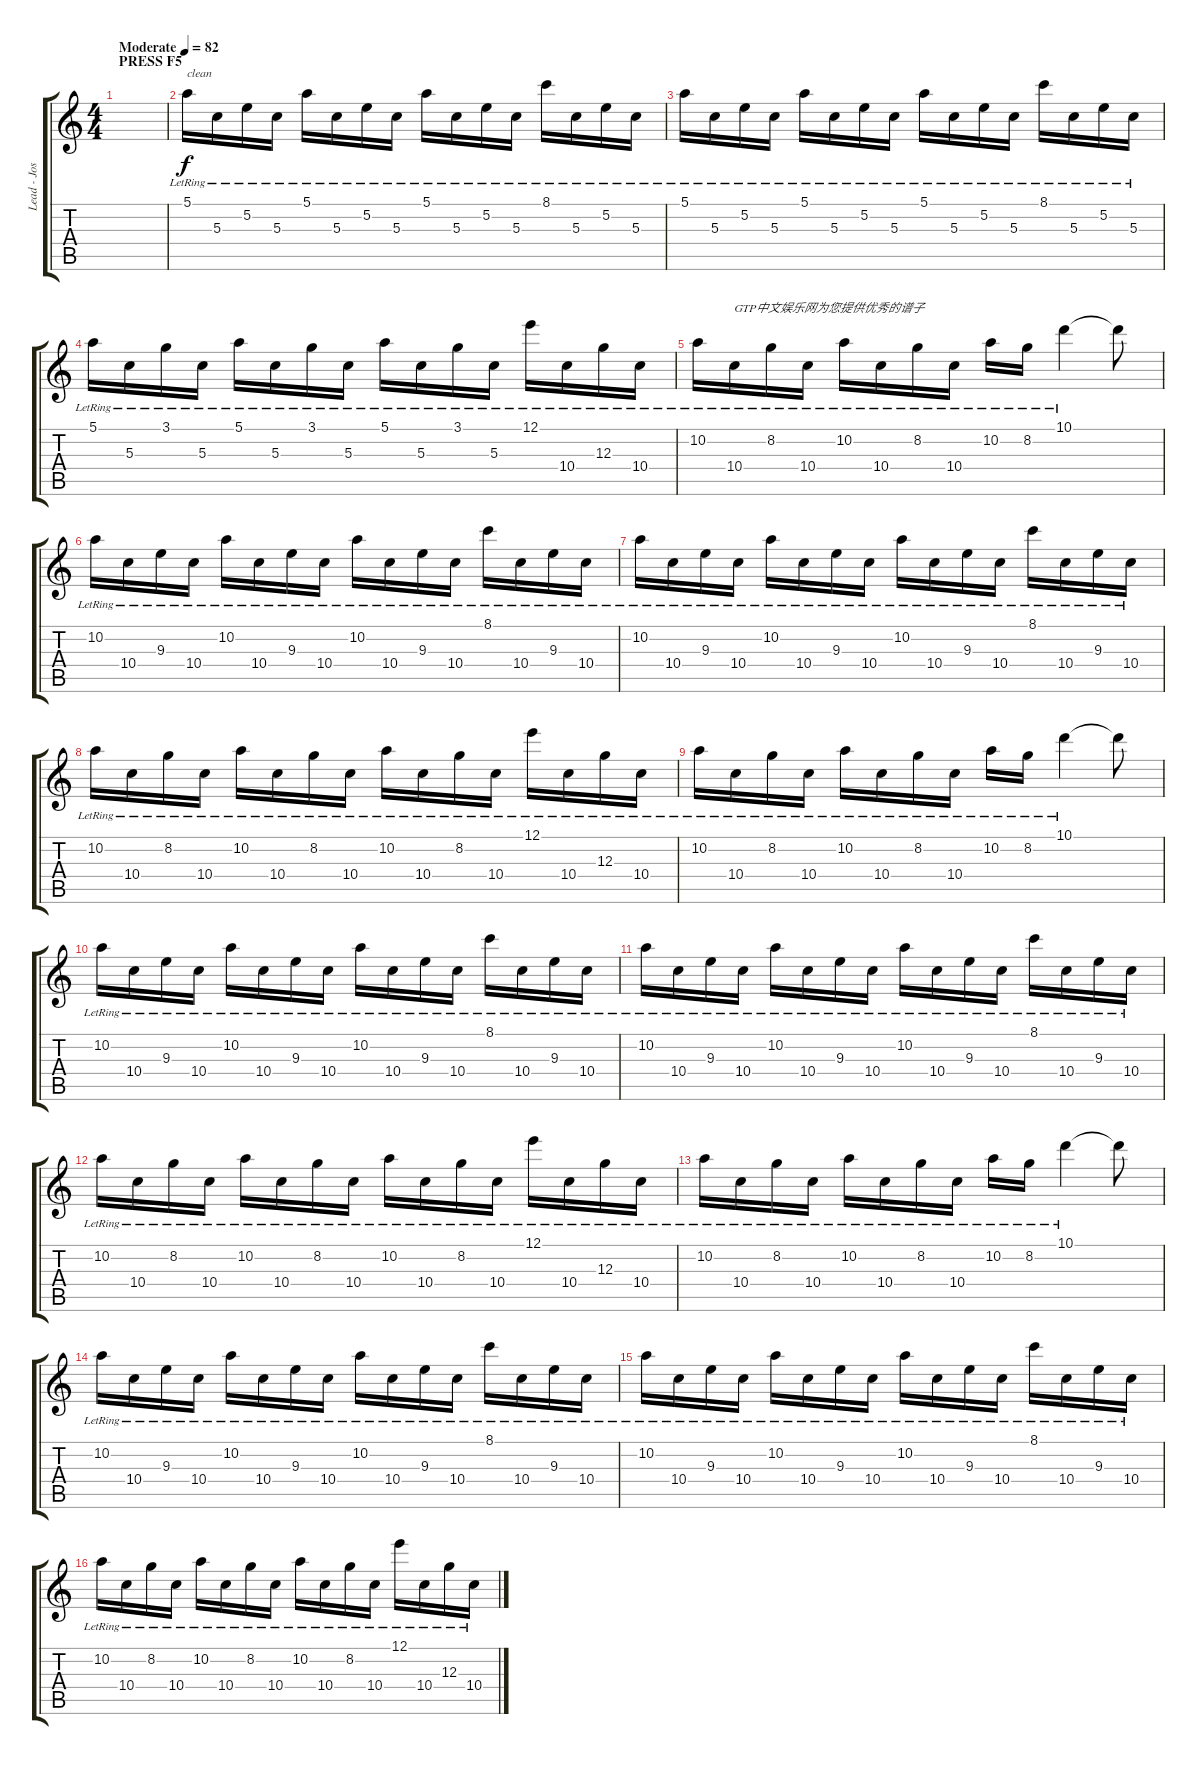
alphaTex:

\track ("Lead - Josh Farro" "Lead - Jos") {instrument electricguitarjazz}
\staff {score tabs}
\tuning (E4 B3 G3 D3 A2 D2) {hide}
\ts (4 4)
\section ("" "PRESS F5")
\tempo (82 "Moderate")
\clef g2
\ks c
|
5.1{lr}.16{txt "clean"} 5.3{lr}.16 5.2{lr}.16 5.3{lr}.16 5.1{lr}.16 5.3{lr}.16 5.2{lr}.16 5.3{lr}.16 5.1{lr}.16 5.3{lr}.16 5.2{lr}.16 5.3{lr}.16 8.1{lr}.16 5.3{lr}.16 5.2{lr}.16 5.3{lr}.16 |
5.1{lr}.16 5.3{lr}.16 5.2{lr}.16 5.3{lr}.16 5.1{lr}.16 5.3{lr}.16 5.2{lr}.16 5.3{lr}.16 5.1{lr}.16 5.3{lr}.16 5.2{lr}.16 5.3{lr}.16 8.1{lr}.16 5.3{lr}.16 5.2{lr}.16 5.3{lr}.16 |
5.1{lr}.16 5.3{lr}.16 3.1{lr}.16 5.3{lr}.16 5.1{lr}.16 5.3{lr}.16 3.1{lr}.16 5.3{lr}.16 5.1{lr}.16 5.3{lr}.16 3.1{lr}.16 5.3{lr}.16 12.1{lr}.16 10.4{lr}.16 12.3{lr}.16 10.4{lr}.16 |
10.2{lr}.16 10.4{lr}.16{txt "GTP中文娱乐网为您提供优秀的谱子"} 8.2{lr}.16 10.4{lr}.16 10.2{lr}.16 10.4{lr}.16 8.2{lr}.16 10.4{lr}.16 10.2{lr}.16 8.2{lr}.16 10.1{lr}.4 10.1{t}.8 |
10.2{lr}.16 10.4{lr}.16 9.3{lr}.16 10.4{lr}.16 10.2{lr}.16 10.4{lr}.16 9.3{lr}.16 10.4{lr}.16 10.2{lr}.16 10.4{lr}.16 9.3{lr}.16 10.4{lr}.16 8.1{lr}.16 10.4{lr}.16 9.3{lr}.16 10.4{lr}.16 |
10.2{lr}.16 10.4{lr}.16 9.3{lr}.16 10.4{lr}.16 10.2{lr}.16 10.4{lr}.16 9.3{lr}.16 10.4{lr}.16 10.2{lr}.16 10.4{lr}.16 9.3{lr}.16 10.4{lr}.16 8.1{lr}.16 10.4{lr}.16 9.3{lr}.16 10.4{lr}.16 |
10.2{lr}.16 10.4{lr}.16 8.2{lr}.16 10.4{lr}.16 10.2{lr}.16 10.4{lr}.16 8.2{lr}.16 10.4{lr}.16 10.2{lr}.16 10.4{lr}.16 8.2{lr}.16 10.4{lr}.16 12.1{lr}.16 10.4{lr}.16 12.3{lr}.16 10.4{lr}.16 |
10.2{lr}.16 10.4{lr}.16 8.2{lr}.16 10.4{lr}.16 10.2{lr}.16 10.4{lr}.16 8.2{lr}.16 10.4{lr}.16 10.2{lr}.16 8.2{lr}.16 10.1{lr}.4 10.1{t}.8 |
10.2{lr}.16 10.4{lr}.16 9.3{lr}.16 10.4{lr}.16 10.2{lr}.16 10.4{lr}.16 9.3{lr}.16 10.4{lr}.16 10.2{lr}.16 10.4{lr}.16 9.3{lr}.16 10.4{lr}.16 8.1{lr}.16 10.4{lr}.16 9.3{lr}.16 10.4{lr}.16 |
10.2{lr}.16 10.4{lr}.16 9.3{lr}.16 10.4{lr}.16 10.2{lr}.16 10.4{lr}.16 9.3{lr}.16 10.4{lr}.16 10.2{lr}.16 10.4{lr}.16 9.3{lr}.16 10.4{lr}.16 8.1{lr}.16 10.4{lr}.16 9.3{lr}.16 10.4{lr}.16 |
10.2{lr}.16 10.4{lr}.16 8.2{lr}.16 10.4{lr}.16 10.2{lr}.16 10.4{lr}.16 8.2{lr}.16 10.4{lr}.16 10.2{lr}.16 10.4{lr}.16 8.2{lr}.16 10.4{lr}.16 12.1{lr}.16 10.4{lr}.16 12.3{lr}.16 10.4{lr}.16 |
10.2{lr}.16 10.4{lr}.16 8.2{lr}.16 10.4{lr}.16 10.2{lr}.16 10.4{lr}.16 8.2{lr}.16 10.4{lr}.16 10.2{lr}.16 8.2{lr}.16 10.1{lr}.4 10.1{t}.8 |
10.2{lr}.16 10.4{lr}.16 9.3{lr}.16 10.4{lr}.16 10.2{lr}.16 10.4{lr}.16 9.3{lr}.16 10.4{lr}.16 10.2{lr}.16 10.4{lr}.16 9.3{lr}.16 10.4{lr}.16 8.1{lr}.16 10.4{lr}.16 9.3{lr}.16 10.4{lr}.16 |
10.2{lr}.16 10.4{lr}.16 9.3{lr}.16 10.4{lr}.16 10.2{lr}.16 10.4{lr}.16 9.3{lr}.16 10.4{lr}.16 10.2{lr}.16 10.4{lr}.16 9.3{lr}.16 10.4{lr}.16 8.1{lr}.16 10.4{lr}.16 9.3{lr}.16 10.4{lr}.16 |
10.2{lr}.16 10.4{lr}.16 8.2{lr}.16 10.4{lr}.16 10.2{lr}.16 10.4{lr}.16 8.2{lr}.16 10.4{lr}.16 10.2{lr}.16 10.4{lr}.16 8.2{lr}.16 10.4{lr}.16 12.1{lr}.16 10.4{lr}.16 12.3{lr}.16 10.4{lr}.16
